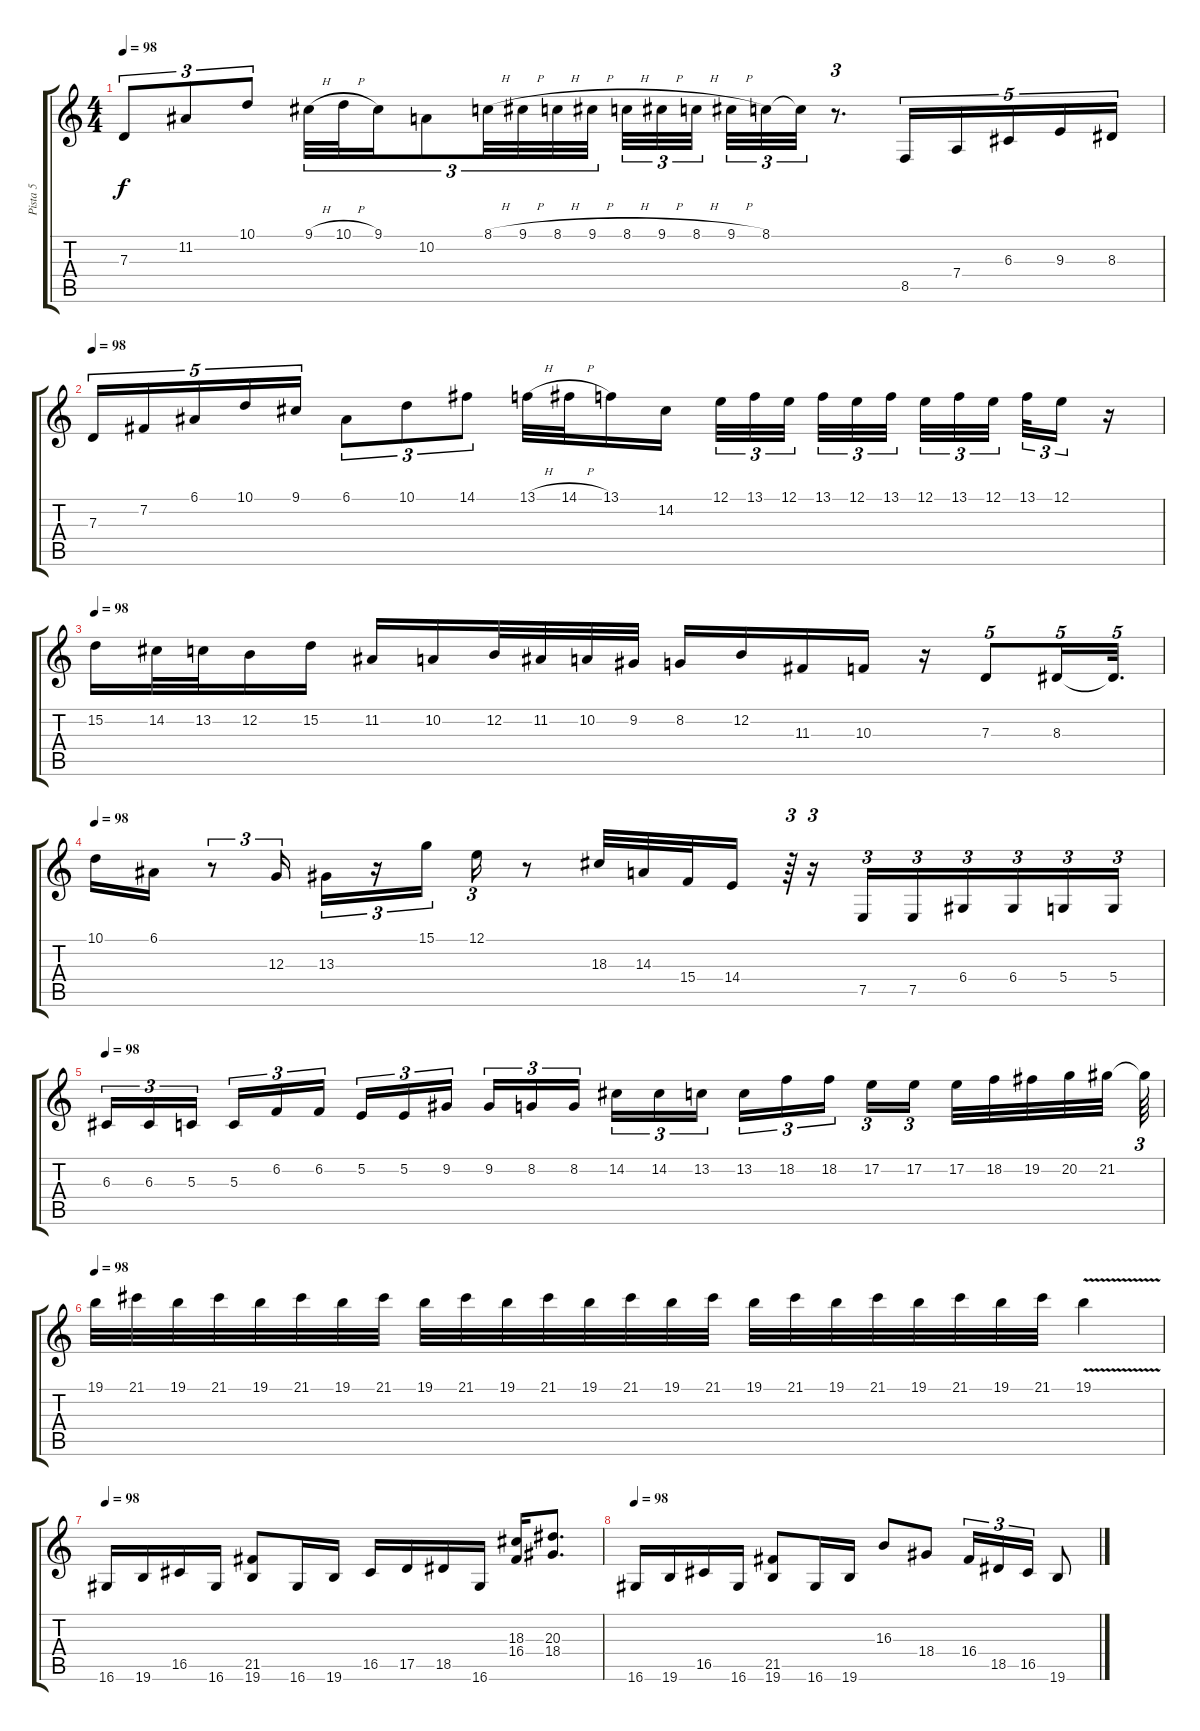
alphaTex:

\track ("Pista 5" "Pista 5") {instrument fx1rain}
\staff {score tabs}
\tuning (E4 B3 G3 D3 A2 E2) {hide}
\ts (4 4)
\tempo 98
\clef g2
\ks c
7.3.8{tu (3 2) dy f volume 16 instrument fx1rain} 11.2.8{tu (3 2)} 10.1.8{tu (3 2)} 9.1{h}.32{tu (3 2)} 10.1{h}.32{tu (3 2)} 9.1.16{tu (3 2)} 10.2.8{tu (3 2)} 8.1{h}.32{tu (3 2)} 9.1{h}.32{tu (3 2)} 8.1{h}.32{tu (3 2)} 9.1{h}.32{tu (3 2)} 8.1{h}.32{tu (3 2)} 9.1{h}.32{tu (3 2)} 8.1{h}.32{tu (3 2)} 9.1{h}.32{tu (3 2)} 8.1.32{tu (3 2)} 8.1{t}.32{tu (3 2)} r.8{d tu (3 2)} 8.5.16{tu (5 4)} 7.4.16{tu (5 4)} 6.3.16{tu (5 4)} 9.3.16{tu (5 4)} 8.3.16{tu (5 4)} |
\tempo 98
7.3.16{tu (5 4) volume 16 instrument fx1rain} 7.2.16{tu (5 4)} 6.1.16{tu (5 4)} 10.1.16{tu (5 4)} 9.1.16{tu (5 4)} 6.1.8{tu (3 2)} 10.1.8{tu (3 2)} 14.1.8{tu (3 2)} 13.1{h}.32 14.1{h}.32 13.1.16 14.2.16 12.1.32{tu (3 2)} 13.1.32{tu (3 2)} 12.1.32{tu (3 2)} 13.1.32{tu (3 2)} 12.1.32{tu (3 2)} 13.1.32{tu (3 2)} 12.1.32{tu (3 2)} 13.1.32{tu (3 2)} 12.1.32{tu (3 2)} 13.1.32{tu (3 2)} 12.1.16{tu (3 2)} r.16 |
\tempo 98
15.2.16{volume 16 instrument fx1rain} 14.2.32 13.2.32 12.2.16 15.2.16 11.2.16 10.2.16 12.2.32 11.2.32 10.2.32 9.2.32 8.2.16 12.2.16 11.3.16 10.3.16 r.16 7.3.8{tu (5 4)} 8.3.16{tu (5 4)} 8.3{t}.32{d tu (5 4)} |
\tempo 98
10.1.16{volume 16 instrument fx1rain} 6.1.16 r.8{tu (3 2)} 12.3.16{tu (3 2)} 13.3.16{tu (3 2)} r.16{tu (3 2)} 15.1.16{tu (3 2)} 12.1.16{tu (3 2)} r.8 18.3.32 14.3.32 15.4.32 14.4.16 r.64{tu (3 2)} r.16{tu (3 2)} 7.5.16{tu (3 2)} 7.5.16{tu (3 2)} 6.4.16{tu (3 2)} 6.4.16{tu (3 2)} 5.4.16{tu (3 2)} 5.4.16{tu (3 2)} |
\tempo 98
6.3.16{tu (3 2) volume 16 instrument fx1rain} 6.3.16{tu (3 2)} 5.3.16{tu (3 2)} 5.3.16{tu (3 2)} 6.2.16{tu (3 2)} 6.2.16{tu (3 2)} 5.2.16{tu (3 2)} 5.2.16{tu (3 2)} 9.2.16{tu (3 2)} 9.2.16{tu (3 2)} 8.2.16{tu (3 2)} 8.2.16{tu (3 2)} 14.2.16{tu (3 2)} 14.2.16{tu (3 2)} 13.2.16{tu (3 2)} 13.2.16{tu (3 2)} 18.2.16{tu (3 2)} 18.2.16{tu (3 2)} 17.2.16{tu (3 2)} 17.2.16{tu (3 2)} 17.2.32 18.2.32 19.2.32 20.2.32 21.2.32 21.2{t}.64{tu (3 2)} |
\tempo 98
19.1.32{volume 16 instrument fx1rain} 21.1.32 19.1.32 21.1.32 19.1.32 21.1.32 19.1.32 21.1.32 19.1.32 21.1.32 19.1.32 21.1.32 19.1.32 21.1.32 19.1.32 21.1.32 19.1.32 21.1.32 19.1.32 21.1.32 19.1.32 21.1.32 19.1.32 21.1.32 19.1{v}.4 |
\tempo 98
16.6.16{volume 13 instrument churchorgan} 19.6.16 16.5.16 16.6.16 (21.5 19.6).8 16.6.16 19.6.16 16.5.16 17.5.16 18.5.16 16.6.16 (18.3 16.4).16 (20.3 18.4).8{d} |
\tempo 98
16.6.16{volume 13 instrument churchorgan} 19.6.16 16.5.16 16.6.16 (21.5 19.6).8 16.6.16 19.6.16 16.3.8 18.4.8 16.4.16{tu (3 2)} 18.5.16{tu (3 2)} 16.5.16{tu (3 2)} 19.6.8
